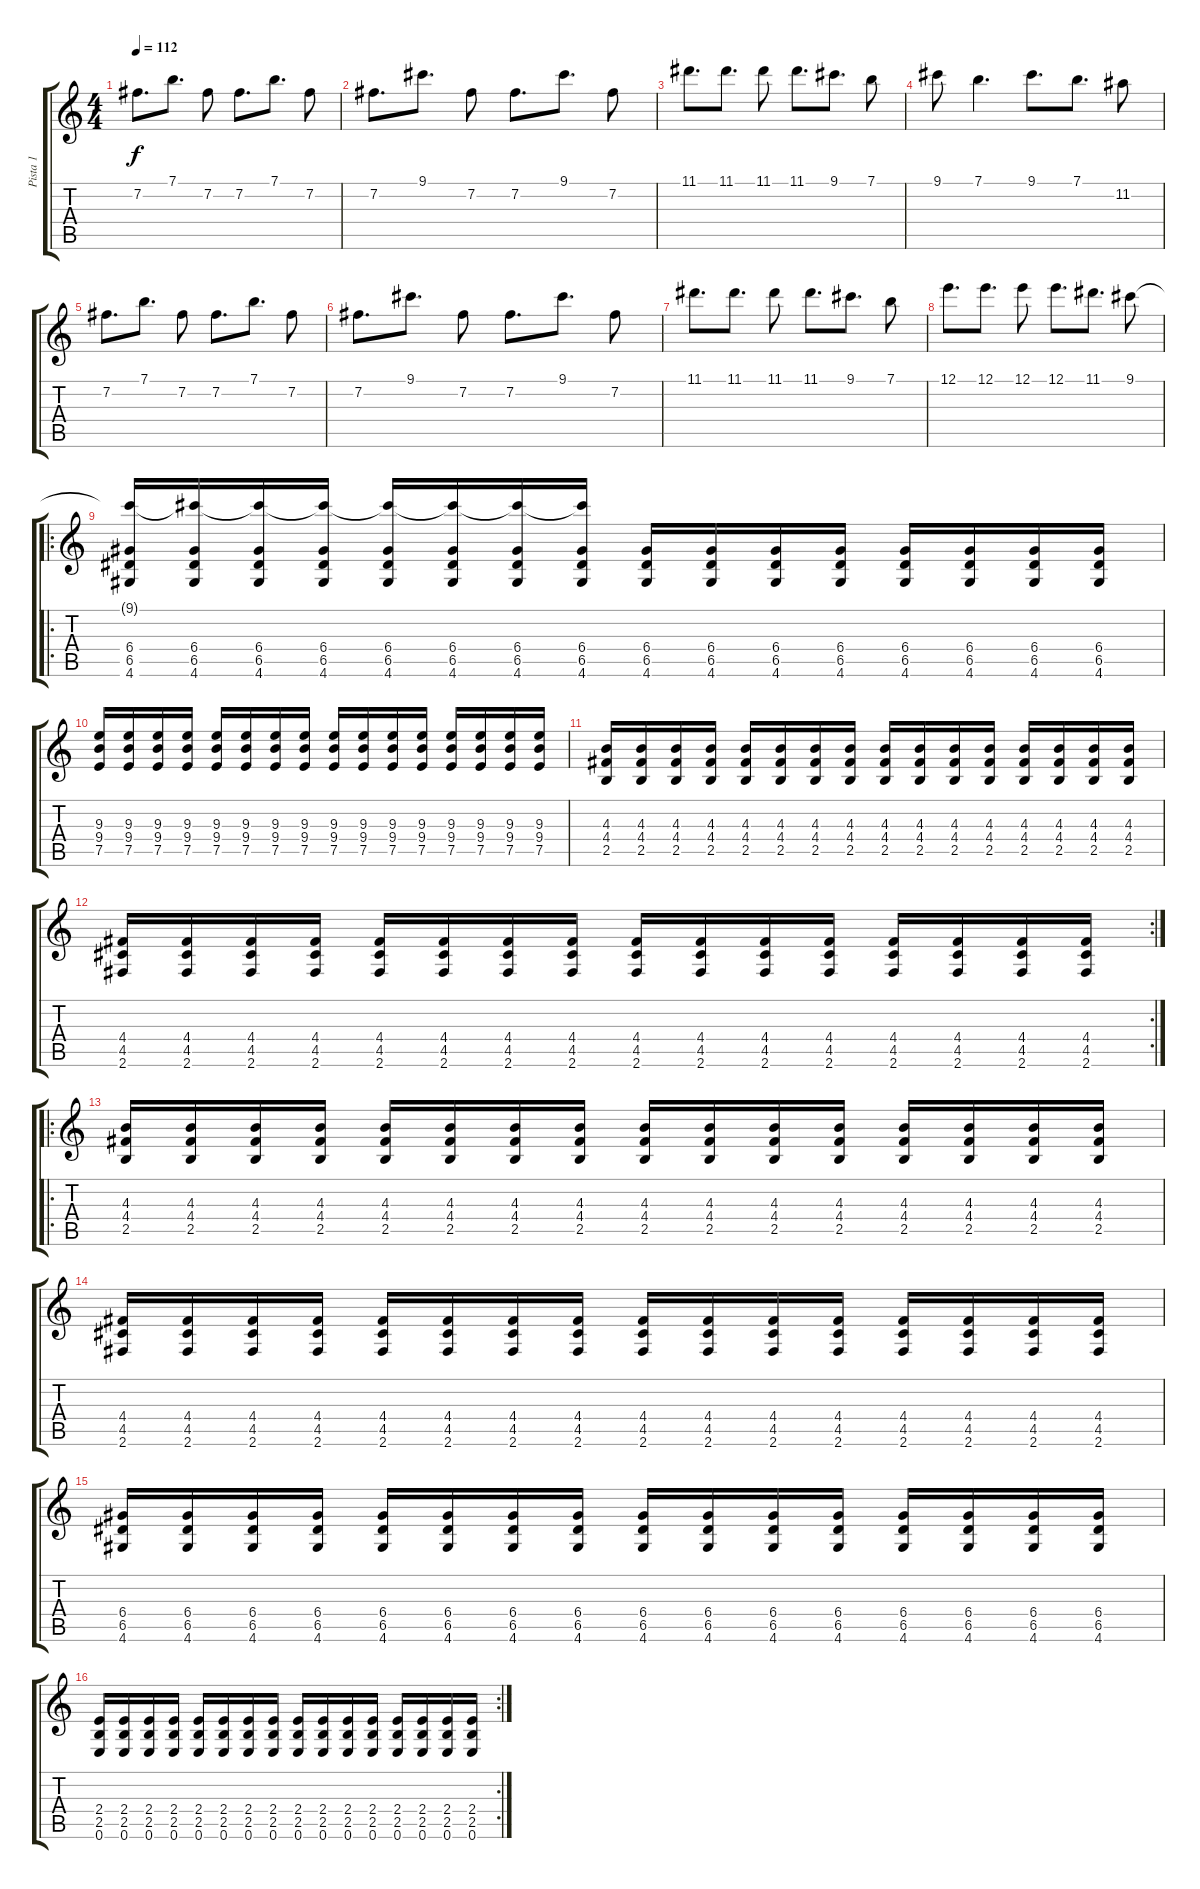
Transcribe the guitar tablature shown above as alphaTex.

\track ("Pista 1" "Pista 1") {instrument distortionguitar}
\staff {score tabs}
\tuning (E4 B3 G3 D3 A2 E2) {hide}
\ts (4 4)
\tempo 112
\clef g2
\ks c
7.2.8{d dy f} 7.1.8{d} 7.2.8 7.2.8{d} 7.1.8{d} 7.2.8 |
7.2.8{d} 9.1.8{d} 7.2.8 7.2.8{d} 9.1.8{d} 7.2.8 |
11.1.8{d} 11.1.8{d} 11.1.8 11.1.8{d} 9.1.8{d} 7.1.8 |
9.1.8 7.1.4{d} 9.1.8{d} 7.1.8{d} 11.2.8 |
7.2.8{d} 7.1.8{d} 7.2.8 7.2.8{d} 7.1.8{d} 7.2.8 |
7.2.8{d} 9.1.8{d} 7.2.8 7.2.8{d} 9.1.8{d} 7.2.8 |
11.1.8{d} 11.1.8{d} 11.1.8 11.1.8{d} 9.1.8{d} 7.1.8 |
12.1.8{d} 12.1.8{d} 12.1.8 12.1.8{d} 11.1.8{d} 9.1.8 |
\ro
(9.1{t} 6.4 6.5 4.6).16 (9.1{t} 6.4 6.5 4.6).16 (9.1{t} 6.4 6.5 4.6).16 (9.1{t} 6.4 6.5 4.6).16 (9.1{t} 6.4 6.5 4.6).16 (9.1{t} 6.4 6.5 4.6).16 (9.1{t} 6.4 6.5 4.6).16 (9.1{t} 6.4 6.5 4.6).16 (6.4 6.5 4.6).16 (6.4 6.5 4.6).16 (6.4 6.5 4.6).16 (6.4 6.5 4.6).16 (6.4 6.5 4.6).16 (6.4 6.5 4.6).16 (6.4 6.5 4.6).16 (6.4 6.5 4.6).16 |
(9.3 9.4 7.5).16 (9.3 9.4 7.5).16 (9.3 9.4 7.5).16 (9.3 9.4 7.5).16 (9.3 9.4 7.5).16 (9.3 9.4 7.5).16 (9.3 9.4 7.5).16 (9.3 9.4 7.5).16 (9.3 9.4 7.5).16 (9.3 9.4 7.5).16 (9.3 9.4 7.5).16 (9.3 9.4 7.5).16 (9.3 9.4 7.5).16 (9.3 9.4 7.5).16 (9.3 9.4 7.5).16 (9.3 9.4 7.5).16 |
(4.3 4.4 2.5).16 (4.3 4.4 2.5).16 (4.3 4.4 2.5).16 (4.3 4.4 2.5).16 (4.3 4.4 2.5).16 (4.3 4.4 2.5).16 (4.3 4.4 2.5).16 (4.3 4.4 2.5).16 (4.3 4.4 2.5).16 (4.3 4.4 2.5).16 (4.3 4.4 2.5).16 (4.3 4.4 2.5).16 (4.3 4.4 2.5).16 (4.3 4.4 2.5).16 (4.3 4.4 2.5).16 (4.3 4.4 2.5).16 |
\rc 2
(4.4 4.5 2.6).16 (4.4 4.5 2.6).16 (4.4 4.5 2.6).16 (4.4 4.5 2.6).16 (4.4 4.5 2.6).16 (4.4 4.5 2.6).16 (4.4 4.5 2.6).16 (4.4 4.5 2.6).16 (4.4 4.5 2.6).16 (4.4 4.5 2.6).16 (4.4 4.5 2.6).16 (4.4 4.5 2.6).16 (4.4 4.5 2.6).16 (4.4 4.5 2.6).16 (4.4 4.5 2.6).16 (4.4 4.5 2.6).16 |
\ro
(4.3 4.4 2.5).16 (4.3 4.4 2.5).16 (4.3 4.4 2.5).16 (4.3 4.4 2.5).16 (4.3 4.4 2.5).16 (4.3 4.4 2.5).16 (4.3 4.4 2.5).16 (4.3 4.4 2.5).16 (4.3 4.4 2.5).16 (4.3 4.4 2.5).16 (4.3 4.4 2.5).16 (4.3 4.4 2.5).16 (4.3 4.4 2.5).16 (4.3 4.4 2.5).16 (4.3 4.4 2.5).16 (4.3 4.4 2.5).16 |
(4.4 4.5 2.6).16 (4.4 4.5 2.6).16 (4.4 4.5 2.6).16 (4.4 4.5 2.6).16 (4.4 4.5 2.6).16 (4.4 4.5 2.6).16 (4.4 4.5 2.6).16 (4.4 4.5 2.6).16 (4.4 4.5 2.6).16 (4.4 4.5 2.6).16 (4.4 4.5 2.6).16 (4.4 4.5 2.6).16 (4.4 4.5 2.6).16 (4.4 4.5 2.6).16 (4.4 4.5 2.6).16 (4.4 4.5 2.6).16 |
(6.4 6.5 4.6).16 (6.4 6.5 4.6).16 (6.4 6.5 4.6).16 (6.4 6.5 4.6).16 (6.4 6.5 4.6).16 (6.4 6.5 4.6).16 (6.4 6.5 4.6).16 (6.4 6.5 4.6).16 (6.4 6.5 4.6).16 (6.4 6.5 4.6).16 (6.4 6.5 4.6).16 (6.4 6.5 4.6).16 (6.4 6.5 4.6).16 (6.4 6.5 4.6).16 (6.4 6.5 4.6).16 (6.4 6.5 4.6).16 |
\rc 2
(2.4 2.5 0.6).16 (2.4 2.5 0.6).16 (2.4 2.5 0.6).16 (2.4 2.5 0.6).16 (2.4 2.5 0.6).16 (2.4 2.5 0.6).16 (2.4 2.5 0.6).16 (2.4 2.5 0.6).16 (2.4 2.5 0.6).16 (2.4 2.5 0.6).16 (2.4 2.5 0.6).16 (2.4 2.5 0.6).16 (2.4 2.5 0.6).16 (2.4 2.5 0.6).16 (2.4 2.5 0.6).16 (2.4 2.5 0.6).16
